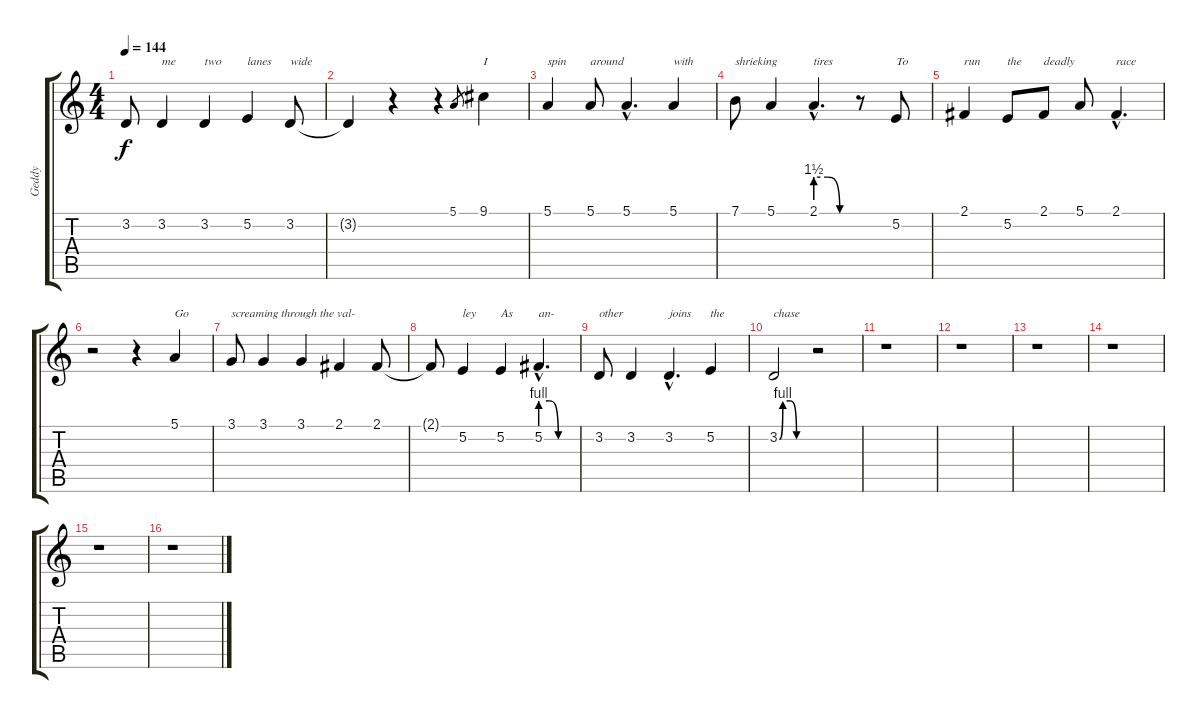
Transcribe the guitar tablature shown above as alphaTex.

\track ("Geddy" "Geddy") {instrument lead6voice}
\staff {score tabs}
\tuning (E4 B3 G3 D3 A2 E2) {hide}
\ts (4 4)
\tempo 144
\clef g2
\ks c
3.2{t}.8{dy f} 3.2.4{txt "me"} 3.2.4{txt "two"} 5.2.4{txt "lanes"} 3.2.8{txt "wide"} |
3.2{t}.4 r.4 r.4 5.1.8{gr} 9.1.4{txt "I"} |
5.1.4{txt "spin"} 5.1.8{txt "around"} 5.1{hac}.4{d} 5.1.4{txt "with"} |
7.1.8{txt "shrieking"} 5.1.4 2.1{be (custom 0 6 20 6 40 0 60 0) hac}.4{d txt "tires"} r.8 5.2.8{txt "To"} |
2.1.4{txt "run"} 5.2.8{txt "the"} 2.1.8{txt "deadly"} 5.1.8 2.1{hac}.4{d txt "race"} |
r.2 r.4 5.1.4{txt "Go"} |
3.1.8{txt "screaming through the val-"} 3.1.4 3.1.4 2.1.4 2.1.8 |
2.1{t}.8 5.2.4{txt "ley"} 5.2.4{txt "As"} 5.2{be (custom 0 4 15 4 30 0 60 0) hac}.4{d txt "an-"} |
3.2.8{txt "other"} 3.2.4 3.2{hac}.4{d txt "joins"} 5.2.4{txt "the"} |
3.2{be (custom 0 0 7 4 22 4 35 0 45 0 60 0)}.2{txt "chase"} r.2 |
r.1 |
r.1 |
r.1 |
r.1 |
r.1 |
r.1
